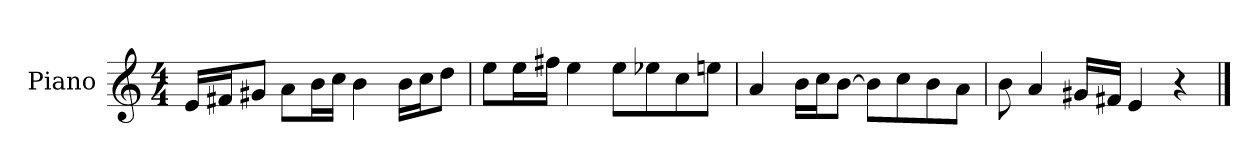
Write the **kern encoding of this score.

**kern
*part1
*staff1
*I"Piano
*I'P-no
*clefG2
*k[]
*M4/4
*MM90
=1
16e/LL
16f#X/J
8g#X/J
8a\L
16b\L
16cc\JJ
4b\
16b\LL
16cc\J
8dd\J
=2
8ee\L
16ee\L
16ff#X\JJ
4ee\
8ee\L
8ee-X\
8cc\
8een\J
=3
4a/
16b\LL
16cc\J
[8b\J
8b\L]
8cc\
8b\
8a\J
=4
8b\
4a/
16g#X/LL
16f#X/JJ
4e/
4r
==
*-
